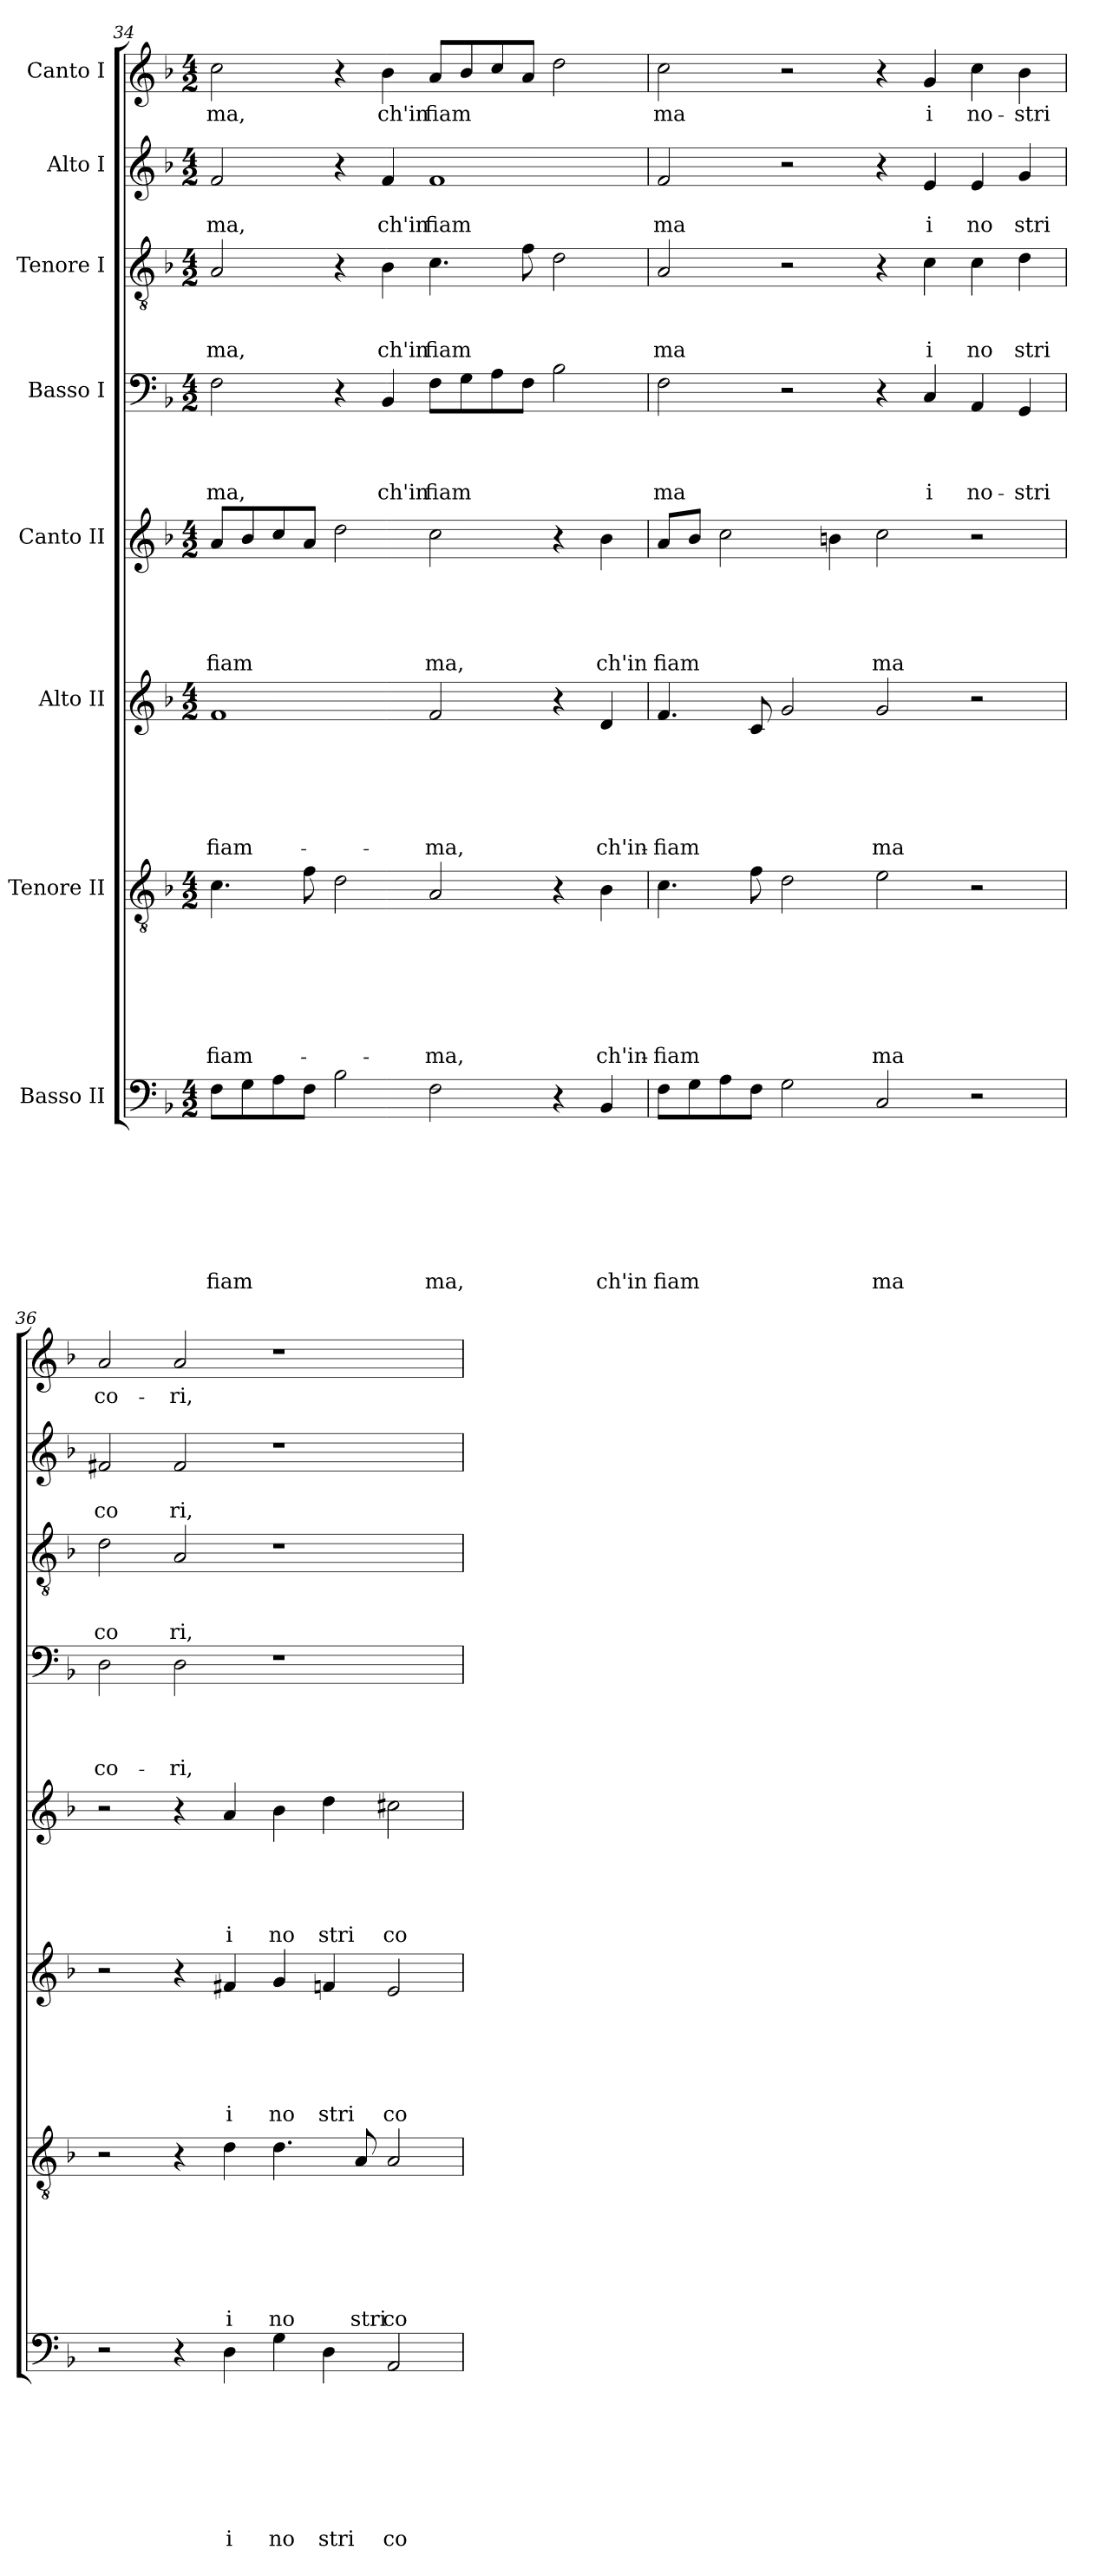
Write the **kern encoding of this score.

**kern	**text	**text	**text	**text	**text	**text	**text	**text	**kern	**text	**text	**text	**text	**text	**text	**text	**kern	**text	**text	**text	**text	**text	**text	**kern	**text	**text	**text	**text	**text	**kern	**text	**text	**text	**text	**kern	**text	**text	**text	**kern	**text	**text	**kern	**text
*part8	*part8	*part8	*part8	*part8	*part8	*part8	*part8	*part8	*part7	*part7	*part7	*part7	*part7	*part7	*part7	*part7	*part6	*part6	*part6	*part6	*part6	*part6	*part6	*part5	*part5	*part5	*part5	*part5	*part5	*part4	*part4	*part4	*part4	*part4	*part3	*part3	*part3	*part3	*part2	*part2	*part2	*part1	*part1
*staff8	*staff8	*staff8	*staff8	*staff8	*staff8	*staff8	*staff8	*staff8	*staff7	*staff7	*staff7	*staff7	*staff7	*staff7	*staff7	*staff7	*staff6	*staff6	*staff6	*staff6	*staff6	*staff6	*staff6	*staff5	*staff5	*staff5	*staff5	*staff5	*staff5	*staff4	*staff4	*staff4	*staff4	*staff4	*staff3	*staff3	*staff3	*staff3	*staff2	*staff2	*staff2	*staff1	*staff1
*I"Basso II	*	*	*	*	*	*	*	*	*I"Tenore II	*	*	*	*	*	*	*	*I"Alto II	*	*	*	*	*	*	*I"Canto II	*	*	*	*	*	*I"Basso I	*	*	*	*	*I"Tenore I	*	*	*	*I"Alto I	*	*	*I"Canto I	*
*clefF4	*	*	*	*	*	*	*	*	*clefGv2	*	*	*	*	*	*	*	*clefG2	*	*	*	*	*	*	*clefG2	*	*	*	*	*	*clefF4	*	*	*	*	*clefGv2	*	*	*	*clefG2	*	*	*clefG2	*
*k[b-]	*	*	*	*	*	*	*	*	*k[b-]	*	*	*	*	*	*	*	*k[b-]	*	*	*	*	*	*	*k[b-]	*	*	*	*	*	*k[b-]	*	*	*	*	*k[b-]	*	*	*	*k[b-]	*	*	*k[b-]	*
*F:	*	*	*	*	*	*	*	*	*F:	*	*	*	*	*	*	*	*F:	*	*	*	*	*	*	*F:	*	*	*	*	*	*F:	*	*	*	*	*F:	*	*	*	*F:	*	*	*F:	*
*M4/2	*	*	*	*	*	*	*	*	*M4/2	*	*	*	*	*	*	*	*M4/2	*	*	*	*	*	*	*M4/2	*	*	*	*	*	*M4/2	*	*	*	*	*M4/2	*	*	*	*M4/2	*	*	*M4/2	*
=34	=34	=34	=34	=34	=34	=34	=34	=34	=34	=34	=34	=34	=34	=34	=34	=34	=34	=34	=34	=34	=34	=34	=34	=34	=34	=34	=34	=34	=34	=34	=34	=34	=34	=34	=34	=34	=34	=34	=34	=34	=34	=34	=34
!	!	!	!	!	!	!	!	!LO:LY:b	!	!	!	!	!	!	!	!LO:LY:b	!	!	!	!	!	!	!LO:LY:b	!	!	!	!	!	!LO:LY:b	!	!	!	!	!LO:LY:b	!	!	!	!LO:LY:b	!	!	!LO:LY:b	!	!LO:LY:b
8F\L	.	.	.	.	.	.	.	fiam	4.c\	.	.	.	.	.	.	-fiam-	1f	.	.	.	.	.	-fiam-	8a/L	.	.	.	.	fiam	2F\	.	.	.	ma,	2A/	.	.	ma,	2f/	.	ma,	2cc\	ma,
8G\	.	.	.	.	.	.	.	.	.	.	.	.	.	.	.	.	.	.	.	.	.	.	.	8b-/	.	.	.	.	.	.	.	.	.	.	.	.	.	.	.	.	.	.	.
8A\	.	.	.	.	.	.	.	.	.	.	.	.	.	.	.	.	.	.	.	.	.	.	.	8cc/	.	.	.	.	.	.	.	.	.	.	.	.	.	.	.	.	.	.	.
8F\J	.	.	.	.	.	.	.	.	8f\	.	.	.	.	.	.	.	.	.	.	.	.	.	.	8a/J	.	.	.	.	.	.	.	.	.	.	.	.	.	.	.	.	.	.	.
2B-\	.	.	.	.	.	.	.	.	2d\	.	.	.	.	.	.	.	.	.	.	.	.	.	.	2dd\	.	.	.	.	.	4r	.	.	.	.	4r	.	.	.	4r	.	.	4r	.
!	!	!	!	!	!	!	!	!	!	!	!	!	!	!	!	!	!	!	!	!	!	!	!	!	!	!	!	!	!	!	!	!	!	!LO:LY:b	!	!	!	!LO:LY:b	!	!	!LO:LY:b	!	!LO:LY:b
.	.	.	.	.	.	.	.	.	.	.	.	.	.	.	.	.	.	.	.	.	.	.	.	.	.	.	.	.	.	4BB-/	.	.	.	ch'in	4B-\	.	.	ch'in	4f/	.	ch'in	4b-\	ch'in
!	!	!	!	!	!	!	!	!LO:LY:b	!	!	!	!	!	!	!	!LO:LY:b	!	!	!	!	!	!	!LO:LY:b	!	!	!	!	!	!LO:LY:b	!	!	!	!	!LO:LY:b	!	!	!	!LO:LY:b	!	!	!LO:LY:b	!	!LO:LY:b
2F\	.	.	.	.	.	.	.	ma,	2A/	.	.	.	.	.	.	-ma,	2f/	.	.	.	.	.	-ma,	2cc\	.	.	.	.	ma,	8F\L	.	.	.	fiam	4.c\	.	.	fiam	1f	.	fiam	8a/L	fiam
.	.	.	.	.	.	.	.	.	.	.	.	.	.	.	.	.	.	.	.	.	.	.	.	.	.	.	.	.	.	8G\	.	.	.	.	.	.	.	.	.	.	.	8b-/	.
.	.	.	.	.	.	.	.	.	.	.	.	.	.	.	.	.	.	.	.	.	.	.	.	.	.	.	.	.	.	8A\	.	.	.	.	.	.	.	.	.	.	.	8cc/	.
.	.	.	.	.	.	.	.	.	.	.	.	.	.	.	.	.	.	.	.	.	.	.	.	.	.	.	.	.	.	8F\J	.	.	.	.	8f\	.	.	.	.	.	.	8a/J	.
4r	.	.	.	.	.	.	.	.	4r	.	.	.	.	.	.	.	4r	.	.	.	.	.	.	4r	.	.	.	.	.	2B-\	.	.	.	.	2d\	.	.	.	.	.	.	2dd\	.
!	!	!	!	!	!	!	!	!LO:LY:b	!	!	!	!	!	!	!	!LO:LY:b	!	!	!	!	!	!	!LO:LY:b	!	!	!	!	!	!LO:LY:b	!	!	!	!	!	!	!	!	!	!	!	!	!	!
4BB-/	.	.	.	.	.	.	.	ch'in	4B-\	.	.	.	.	.	.	ch'in-	4d/	.	.	.	.	.	ch'in-	4b-\	.	.	.	.	ch'in	.	.	.	.	.	.	.	.	.	.	.	.	.	.
!!LO:LB:g=z
=35	=35	=35	=35	=35	=35	=35	=35	=35	=35	=35	=35	=35	=35	=35	=35	=35	=35	=35	=35	=35	=35	=35	=35	=35	=35	=35	=35	=35	=35	=35	=35	=35	=35	=35	=35	=35	=35	=35	=35	=35	=35	=35	=35
!	!	!	!	!	!	!	!	!LO:LY:b	!	!	!	!	!	!	!	!LO:LY:b	!	!	!	!	!	!	!LO:LY:b	!	!	!	!	!	!LO:LY:b	!	!	!	!	!LO:LY:b	!	!	!	!LO:LY:b	!	!	!LO:LY:b	!	!LO:LY:b
8F\L	.	.	.	.	.	.	.	fiam	4.c\	.	.	.	.	.	.	-fiam	4.f/	.	.	.	.	.	-fiam	8a/L	.	.	.	.	fiam	2F\	.	.	.	ma	2A/	.	.	ma	2f/	.	ma	2cc\	ma
8G\	.	.	.	.	.	.	.	.	.	.	.	.	.	.	.	.	.	.	.	.	.	.	.	8b-/J	.	.	.	.	.	.	.	.	.	.	.	.	.	.	.	.	.	.	.
8A\	.	.	.	.	.	.	.	.	.	.	.	.	.	.	.	.	.	.	.	.	.	.	.	2cc\	.	.	.	.	.	.	.	.	.	.	.	.	.	.	.	.	.	.	.
8F\J	.	.	.	.	.	.	.	.	8f\	.	.	.	.	.	.	.	8c/	.	.	.	.	.	.	.	.	.	.	.	.	.	.	.	.	.	.	.	.	.	.	.	.	.	.
2G\	.	.	.	.	.	.	.	.	2d\	.	.	.	.	.	.	.	2g/	.	.	.	.	.	.	.	.	.	.	.	.	2r	.	.	.	.	2r	.	.	.	2r	.	.	2r	.
.	.	.	.	.	.	.	.	.	.	.	.	.	.	.	.	.	.	.	.	.	.	.	.	4bn\	.	.	.	.	.	.	.	.	.	.	.	.	.	.	.	.	.	.	.
!	!	!	!	!	!	!	!	!LO:LY:b	!	!	!	!	!	!	!	!LO:LY:b	!	!	!	!	!	!	!LO:LY:b	!	!	!	!	!	!LO:LY:b	!	!	!	!	!	!	!	!	!	!	!	!	!	!
2C/	.	.	.	.	.	.	.	ma	2e\	.	.	.	.	.	.	ma	2g/	.	.	.	.	.	ma	2cc\	.	.	.	.	ma	4r	.	.	.	.	4r	.	.	.	4r	.	.	4r	.
!	!	!	!	!	!	!	!	!	!	!	!	!	!	!	!	!	!	!	!	!	!	!	!	!	!	!	!	!	!	!	!	!	!	!LO:LY:b	!	!	!	!LO:LY:b	!	!	!LO:LY:b	!	!LO:LY:b
.	.	.	.	.	.	.	.	.	.	.	.	.	.	.	.	.	.	.	.	.	.	.	.	.	.	.	.	.	.	4C/	.	.	.	i	4c\	.	.	i	4e/	.	i	4g/	i
!	!	!	!	!	!	!	!	!	!	!	!	!	!	!	!	!	!	!	!	!	!	!	!	!	!	!	!	!	!	!	!	!	!	!LO:LY:b	!	!	!	!LO:LY:b	!	!	!LO:LY:b	!	!LO:LY:b
2r	.	.	.	.	.	.	.	.	2r	.	.	.	.	.	.	.	2r	.	.	.	.	.	.	2r	.	.	.	.	.	4AA/	.	.	.	no-	4c\	.	.	no	4e/	.	no	4cc\	no-
!	!	!	!	!	!	!	!	!	!	!	!	!	!	!	!	!	!	!	!	!	!	!	!	!	!	!	!	!	!	!	!	!	!	!LO:LY:b	!	!	!	!LO:LY:b	!	!	!LO:LY:b	!	!LO:LY:b
.	.	.	.	.	.	.	.	.	.	.	.	.	.	.	.	.	.	.	.	.	.	.	.	.	.	.	.	.	.	4GG/	.	.	.	-stri	4d\	.	.	stri	4g/	.	stri	4b-\	-stri
=36	=36	=36	=36	=36	=36	=36	=36	=36	=36	=36	=36	=36	=36	=36	=36	=36	=36	=36	=36	=36	=36	=36	=36	=36	=36	=36	=36	=36	=36	=36	=36	=36	=36	=36	=36	=36	=36	=36	=36	=36	=36	=36	=36
!	!	!	!	!	!	!	!	!	!	!	!	!	!	!	!	!	!	!	!	!	!	!	!	!	!	!	!	!	!	!	!	!	!	!LO:LY:b	!	!	!	!LO:LY:b	!	!	!LO:LY:b	!	!LO:LY:b
2r	.	.	.	.	.	.	.	.	2r	.	.	.	.	.	.	.	2r	.	.	.	.	.	.	2r	.	.	.	.	.	2D\	.	.	.	co-	2d\	.	.	co	2f#X/	.	co	2a/	co-
!	!	!	!	!	!	!	!	!	!	!	!	!	!	!	!	!	!	!	!	!	!	!	!	!	!	!	!	!	!	!	!	!	!	!LO:LY:b	!	!	!	!LO:LY:b	!	!	!LO:LY:b	!	!LO:LY:b
4r	.	.	.	.	.	.	.	.	4r	.	.	.	.	.	.	.	4r	.	.	.	.	.	.	4r	.	.	.	.	.	2D\	.	.	.	-ri,	2A/	.	.	ri,	2f#/	.	ri,	2a/	-ri,
!	!	!	!	!	!	!	!	!LO:LY:b	!	!	!	!	!	!	!	!LO:LY:b	!	!	!	!	!	!	!LO:LY:b	!	!	!	!	!	!LO:LY:b	!	!	!	!	!	!	!	!	!	!	!	!	!	!
4D\	.	.	.	.	.	.	.	i	4d\	.	.	.	.	.	.	i	4f#X/	.	.	.	.	.	i	4a/	.	.	.	.	i	.	.	.	.	.	.	.	.	.	.	.	.	.	.
!	!	!	!	!	!	!	!	!LO:LY:b	!	!	!	!	!	!	!	!LO:LY:b	!	!	!	!	!	!	!LO:LY:b	!	!	!	!	!	!LO:LY:b	!	!	!	!	!	!	!	!	!	!	!	!	!	!
4G\	.	.	.	.	.	.	.	no	4.d\	.	.	.	.	.	.	no	4g/	.	.	.	.	.	no	4b-\	.	.	.	.	no	1r	.	.	.	.	1r	.	.	.	1r	.	.	1r	.
!	!	!	!	!	!	!	!	!LO:LY:b	!	!	!	!	!	!	!	!	!	!	!	!	!	!	!LO:LY:b	!	!	!	!	!	!LO:LY:b	!	!	!	!	!	!	!	!	!	!	!	!	!	!
4D\	.	.	.	.	.	.	.	stri	.	.	.	.	.	.	.	.	4fn/	.	.	.	.	.	stri	4dd\	.	.	.	.	stri	.	.	.	.	.	.	.	.	.	.	.	.	.	.
!	!	!	!	!	!	!	!	!	!	!	!	!	!	!	!	!LO:LY:b	!	!	!	!	!	!	!	!	!	!	!	!	!	!	!	!	!	!	!	!	!	!	!	!	!	!	!
.	.	.	.	.	.	.	.	.	8A/	.	.	.	.	.	.	stri	.	.	.	.	.	.	.	.	.	.	.	.	.	.	.	.	.	.	.	.	.	.	.	.	.	.	.
!	!	!	!	!	!	!	!	!LO:LY:b	!	!	!	!	!	!	!	!LO:LY:b	!	!	!	!	!	!	!LO:LY:b	!	!	!	!	!	!LO:LY:b	!	!	!	!	!	!	!	!	!	!	!	!	!	!
2AA/	.	.	.	.	.	.	.	co	2A/	.	.	.	.	.	.	co	2e/	.	.	.	.	.	co	2cc#X\	.	.	.	.	co	.	.	.	.	.	.	.	.	.	.	.	.	.	.
=	=	=	=	=	=	=	=	=	=	=	=	=	=	=	=	=	=	=	=	=	=	=	=	=	=	=	=	=	=	=	=	=	=	=	=	=	=	=	=	=	=	=	=
*-	*-	*-	*-	*-	*-	*-	*-	*-	*-	*-	*-	*-	*-	*-	*-	*-	*-	*-	*-	*-	*-	*-	*-	*-	*-	*-	*-	*-	*-	*-	*-	*-	*-	*-	*-	*-	*-	*-	*-	*-	*-	*-	*-
